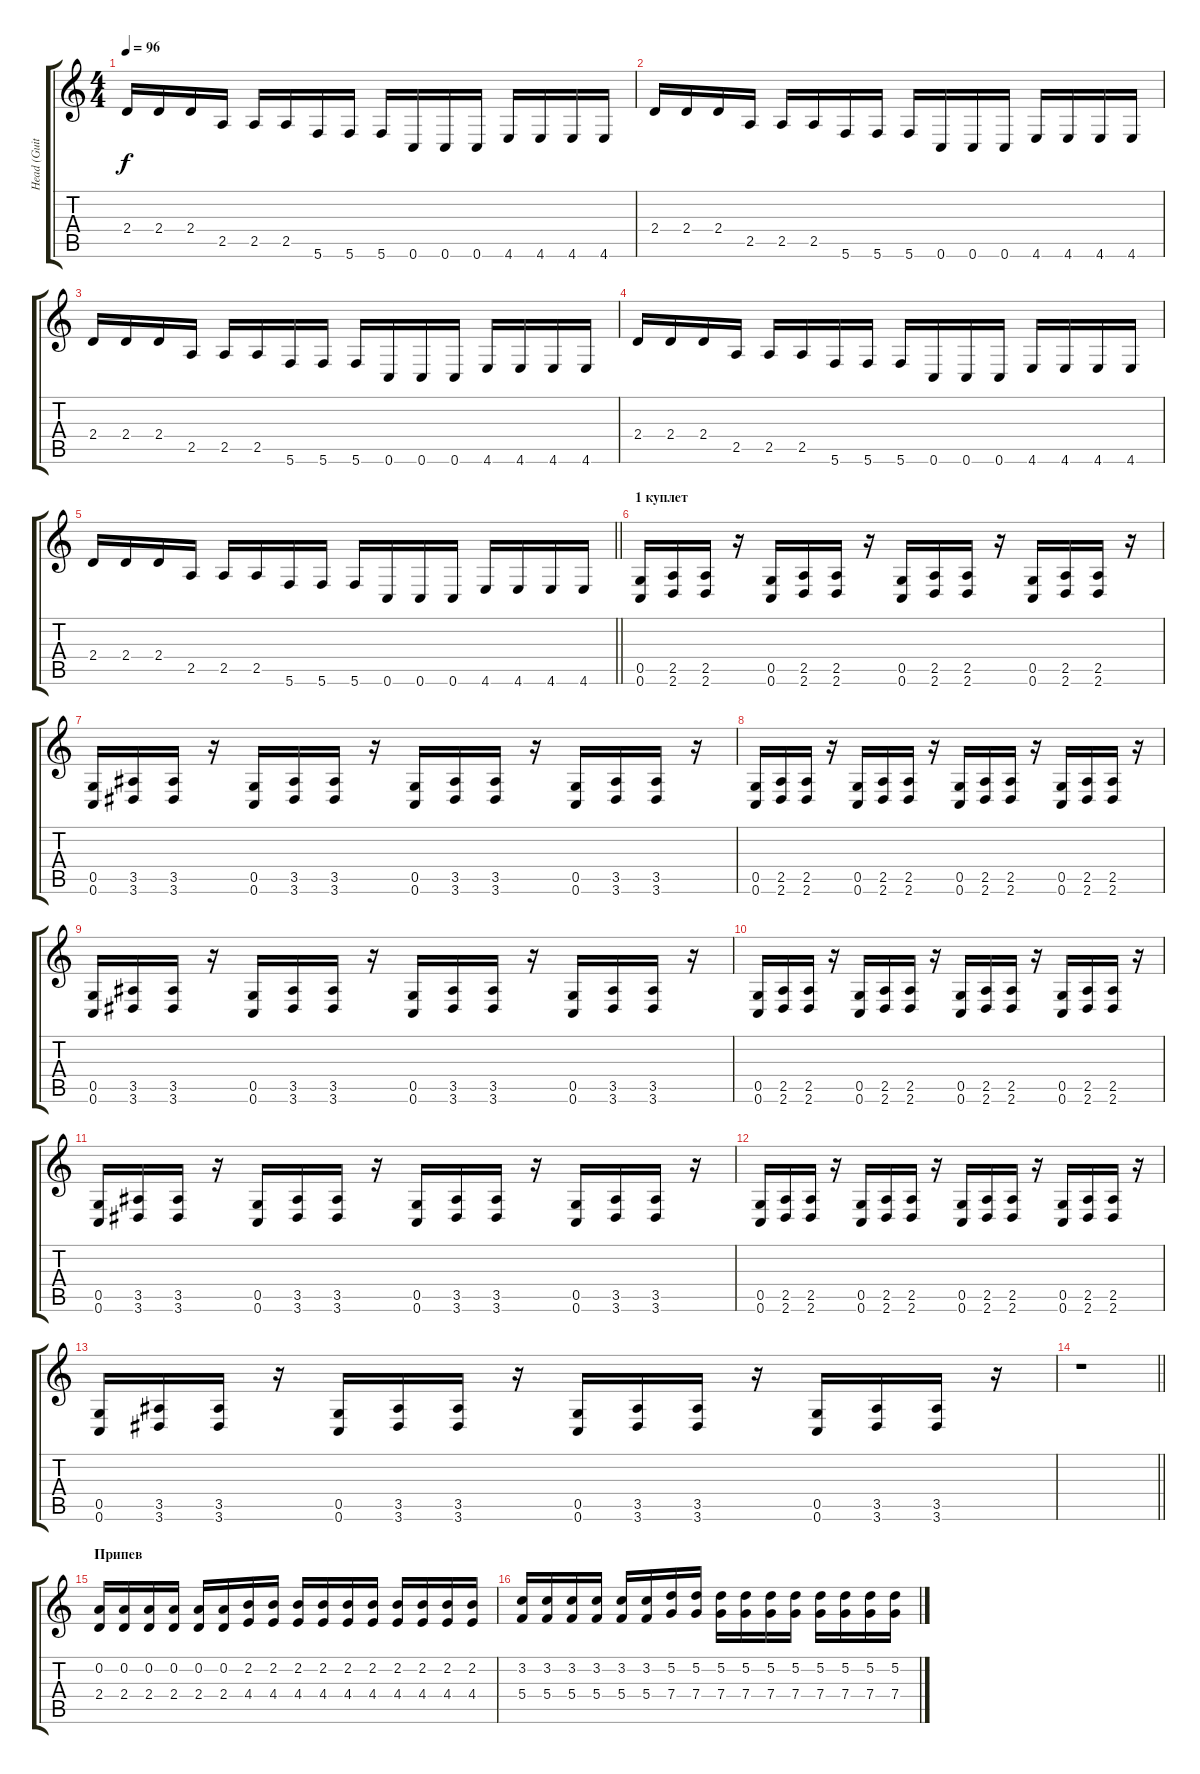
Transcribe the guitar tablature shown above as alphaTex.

\track ("Head (Guitar 2)" "Head (Guit") {instrument distortionguitar}
\staff {score tabs}
\tuning (D4 A3 F3 C3 G2 C2) {hide}
\ts (4 4)
\tempo 96
\clef g2
\ks c
2.4.16{dy f} 2.4.16 2.4.16 2.5.16 2.5.16 2.5.16 5.6.16 5.6.16 5.6.16 0.6.16 0.6.16 0.6.16 4.6.16 4.6.16 4.6.16 4.6.16 |
2.4.16 2.4.16 2.4.16 2.5.16 2.5.16 2.5.16 5.6.16 5.6.16 5.6.16 0.6.16 0.6.16 0.6.16 4.6.16 4.6.16 4.6.16 4.6.16 |
2.4.16 2.4.16 2.4.16 2.5.16 2.5.16 2.5.16 5.6.16 5.6.16 5.6.16 0.6.16 0.6.16 0.6.16 4.6.16 4.6.16 4.6.16 4.6.16 |
2.4.16 2.4.16 2.4.16 2.5.16 2.5.16 2.5.16 5.6.16 5.6.16 5.6.16 0.6.16 0.6.16 0.6.16 4.6.16 4.6.16 4.6.16 4.6.16 |
\barLineRight lightlight
2.4.16 2.4.16 2.4.16 2.5.16 2.5.16 2.5.16 5.6.16 5.6.16 5.6.16 0.6.16 0.6.16 0.6.16 4.6.16 4.6.16 4.6.16 4.6.16 |
\section ("" "1 куплет")
(0.5 0.6).16 (2.5 2.6).16 (2.5 2.6).16 r.16 (0.5 0.6).16 (2.5 2.6).16 (2.5 2.6).16 r.16 (0.5 0.6).16 (2.5 2.6).16 (2.5 2.6).16 r.16 (0.5 0.6).16 (2.5 2.6).16 (2.5 2.6).16 r.16 |
(0.5 0.6).16 (3.5 3.6).16 (3.5 3.6).16 r.16 (0.5 0.6).16 (3.5 3.6).16 (3.5 3.6).16 r.16 (0.5 0.6).16 (3.5 3.6).16 (3.5 3.6).16 r.16 (0.5 0.6).16 (3.5 3.6).16 (3.5 3.6).16 r.16 |
(0.5 0.6).16 (2.5 2.6).16 (2.5 2.6).16 r.16 (0.5 0.6).16 (2.5 2.6).16 (2.5 2.6).16 r.16 (0.5 0.6).16 (2.5 2.6).16 (2.5 2.6).16 r.16 (0.5 0.6).16 (2.5 2.6).16 (2.5 2.6).16 r.16 |
(0.5 0.6).16 (3.5 3.6).16 (3.5 3.6).16 r.16 (0.5 0.6).16 (3.5 3.6).16 (3.5 3.6).16 r.16 (0.5 0.6).16 (3.5 3.6).16 (3.5 3.6).16 r.16 (0.5 0.6).16 (3.5 3.6).16 (3.5 3.6).16 r.16 |
(0.5 0.6).16 (2.5 2.6).16 (2.5 2.6).16 r.16 (0.5 0.6).16 (2.5 2.6).16 (2.5 2.6).16 r.16 (0.5 0.6).16 (2.5 2.6).16 (2.5 2.6).16 r.16 (0.5 0.6).16 (2.5 2.6).16 (2.5 2.6).16 r.16 |
(0.5 0.6).16 (3.5 3.6).16 (3.5 3.6).16 r.16 (0.5 0.6).16 (3.5 3.6).16 (3.5 3.6).16 r.16 (0.5 0.6).16 (3.5 3.6).16 (3.5 3.6).16 r.16 (0.5 0.6).16 (3.5 3.6).16 (3.5 3.6).16 r.16 |
(0.5 0.6).16 (2.5 2.6).16 (2.5 2.6).16 r.16 (0.5 0.6).16 (2.5 2.6).16 (2.5 2.6).16 r.16 (0.5 0.6).16 (2.5 2.6).16 (2.5 2.6).16 r.16 (0.5 0.6).16 (2.5 2.6).16 (2.5 2.6).16 r.16 |
(0.5 0.6).16 (3.5 3.6).16 (3.5 3.6).16 r.16 (0.5 0.6).16 (3.5 3.6).16 (3.5 3.6).16 r.16 (0.5 0.6).16 (3.5 3.6).16 (3.5 3.6).16 r.16 (0.5 0.6).16 (3.5 3.6).16 (3.5 3.6).16 r.16 |
\barLineRight lightlight
r.1 |
\section ("" "Припев")
(0.2 2.4).16{volume 12} (0.2 2.4).16 (0.2 2.4).16 (0.2 2.4).16 (0.2 2.4).16 (0.2 2.4).16 (2.2 4.4).16 (2.2 4.4).16 (2.2 4.4).16 (2.2 4.4).16 (2.2 4.4).16 (2.2 4.4).16 (2.2 4.4).16 (2.2 4.4).16 (2.2 4.4).16 (2.2 4.4).16 |
(3.2 5.4).16 (3.2 5.4).16 (3.2 5.4).16 (3.2 5.4).16 (3.2 5.4).16 (3.2 5.4).16 (5.2 7.4).16 (5.2 7.4).16 (5.2 7.4).16 (5.2 7.4).16 (5.2 7.4).16 (5.2 7.4).16 (5.2 7.4).16 (5.2 7.4).16 (5.2 7.4).16 (5.2 7.4).16
